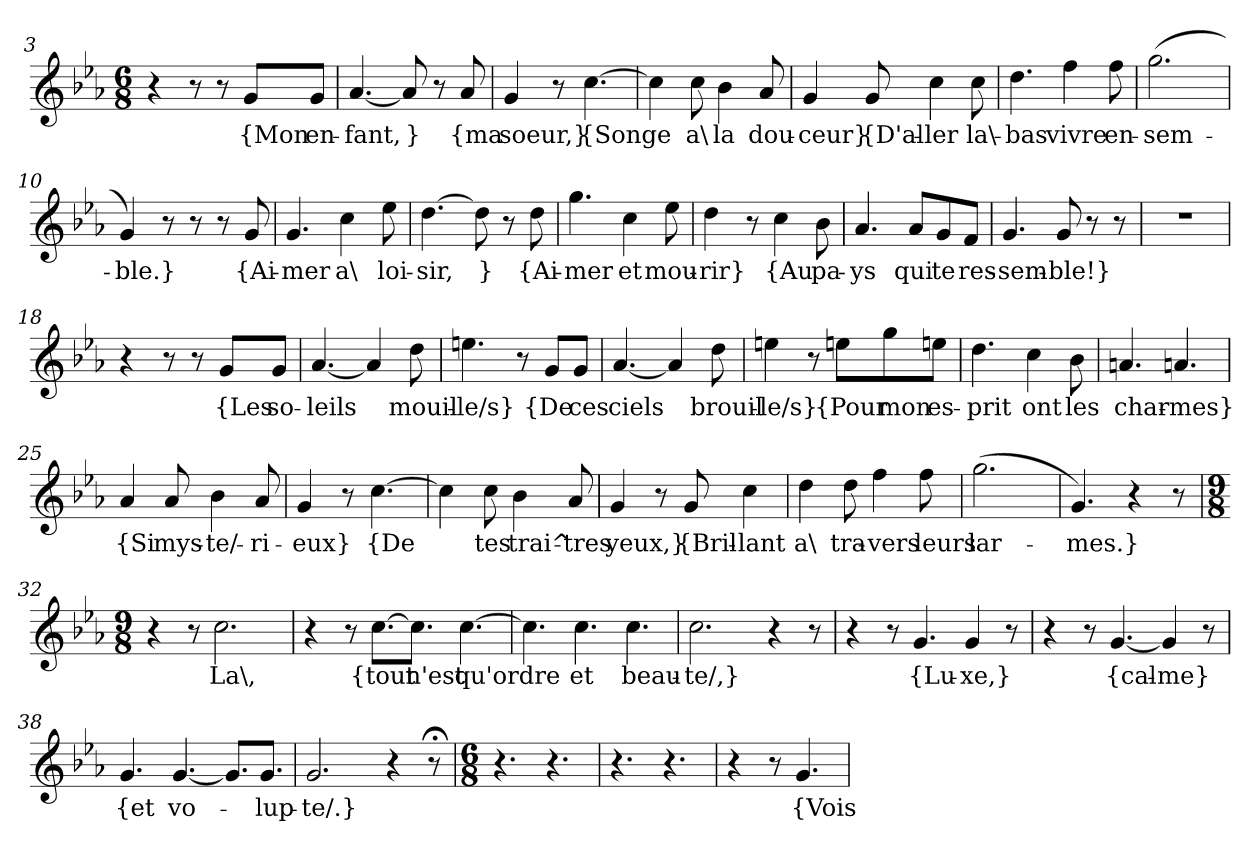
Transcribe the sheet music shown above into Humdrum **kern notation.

**kern	**text
*part1	*part1
*staff1	*staff1
*clefG2	*
*k[b-e-a-]	*
*M6/8	*
=3	=3
4r	.
8r	.
8r	.
8g/L	{Mon
8g/J	en-
=4	=4
[4.a-	-fant,
8a-]	}
8r	.
8a-	{ma
=5	=5
4g	soeur,}
8r	.
[4.cc	{Songe
=6	=6
4cc]	.
8cc	a\
4b-	la
8a-	dou-
=7	=7
4g	-ceur}
8g	{D'al-
4cc	-ler
8cc	la\-
=8	=8
4.dd	-bas
4ff	vivre
8ff	en-
=9	=9
(2.gg	-sem-
=10	=10
4g)	-ble.}
8r	.
8r	.
8r	.
8g	{Ai-
=11	=11
4.g	-mer
4cc	a\
8ee-	loi-
=12	=12
[4.dd	-sir,
8dd]	}
8r	.
8dd	{Ai-
=13	=13
4.gg	-mer
4cc	et
8ee-	mou-
=14	=14
4dd	-rir}
8r	.
4cc	{Au
8b-	pa-
=15	=15
4.a-	-ys
8a-/L	qui
8g/	te
8f/J	res-
=16	=16
4.g	-sem-
8g	-ble!}
8r	.
8r	.
=17	=17
2.r	.
=18	=18
4r	.
8r	.
8r	.
8g/L	{Les
8g/J	so-
=19	=19
[4.a-	-leils
4a-]	.
8dd	mouil-
=20	=20
4.een	-le/s}
8r	.
8g/L	{De
8g/J	ces
=21	=21
[4.a-	ciels
4a-]	.
8dd	brouil-
=22	=22
4een	-le/s}
8r	.
8een\L	{Pour
8gg\	mon
8een\J	es-
=23	=23
4.dd	-prit
4cc	ont
8b-	les
=24	=24
4.an	char-
4.an	-mes}
=25	=25
4a-	{Si
8a-	mys-
4b-	-te/-
8a-	-ri-
=26	=26
4g	-eux}
8r	.
[4.cc	{De
=27	=27
4cc]	.
8cc	tes
4b-	trai^-
8a-	-tres
=28	=28
4g	yeux,}
8r	.
8g	{Bril-
4cc	-lant
=29	=29
4dd	a\
8dd	tra-
4ff	-vers
8ff	leurs
=30	=30
(2.gg	lar-
=31	=31
4.g)	-mes.}
4r	.
8r	.
=32	=32
*M9/8	*
4r	.
8r	.
2.cc	La\,
=33	=33
4r	.
8r	.
[8.cc\L	{tout
8.cc\J]	n'est
[4.cc	qu'ordre
=34	=34
4.cc]	.
4.cc	et
4.cc	beau-
=35	=35
2.cc	-te/,}
4r	.
8r	.
=36	=36
4r	.
8r	.
4.g	{Lu-
4g	-xe,}
8r	.
=37	=37
4r	.
8r	.
[4.g	{cal-
4g]	-me}
8r	.
=38	=38
4.g	{et
[4.g	vo-
8.g/L]	.
8.g/J	-lup-
=39	=39
2.g	-te/.}
4r	.
8r;<	.
=40	=40
*M6/8	*
4.r	.
4.r	.
=41	=41
4.r	.
4.r	.
=42	=42
4r	.
8r	.
4.g	{Vois
=	=
*-	*-
